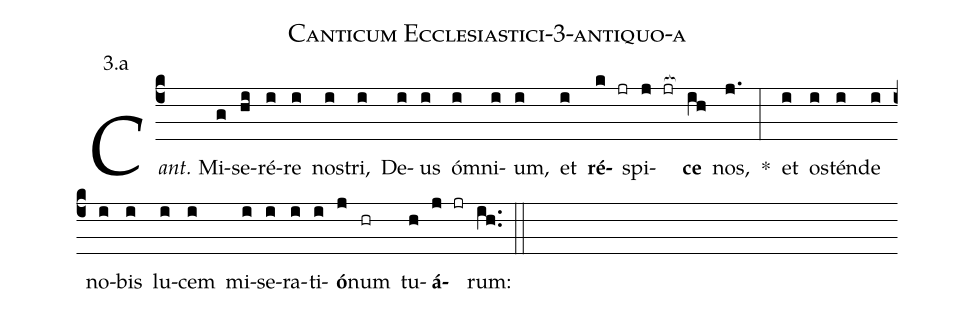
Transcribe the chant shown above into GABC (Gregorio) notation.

name: Canticum Ecclesiastici-3-antiquo-a;
annotation: 3.a;
%%
(c4)<i>Cant.</i> M{i}(g)se(hi)ré(i)re(i) nos(i)tri,(i) De(i)us(i) óm(i)ni(i)um,(i) et(i) <b>ré</b>(k jr)spi(j jr[ocb:1{])<b>ce</b>(ih[ocb:0}]) nos,(j.) *(:) et(i) os(i)tén(i)de(i) no(i)bis(i) lu(i)cem(i) mi(i)se(i)ra(i)ti(i)<b>ó</b>(j)num(hr) tu(h)<b>á</b>(j jr)rum:(ih..) (::)


%E(i) u(i) o(j) u(h) a(j) e.(ih..) (::)
